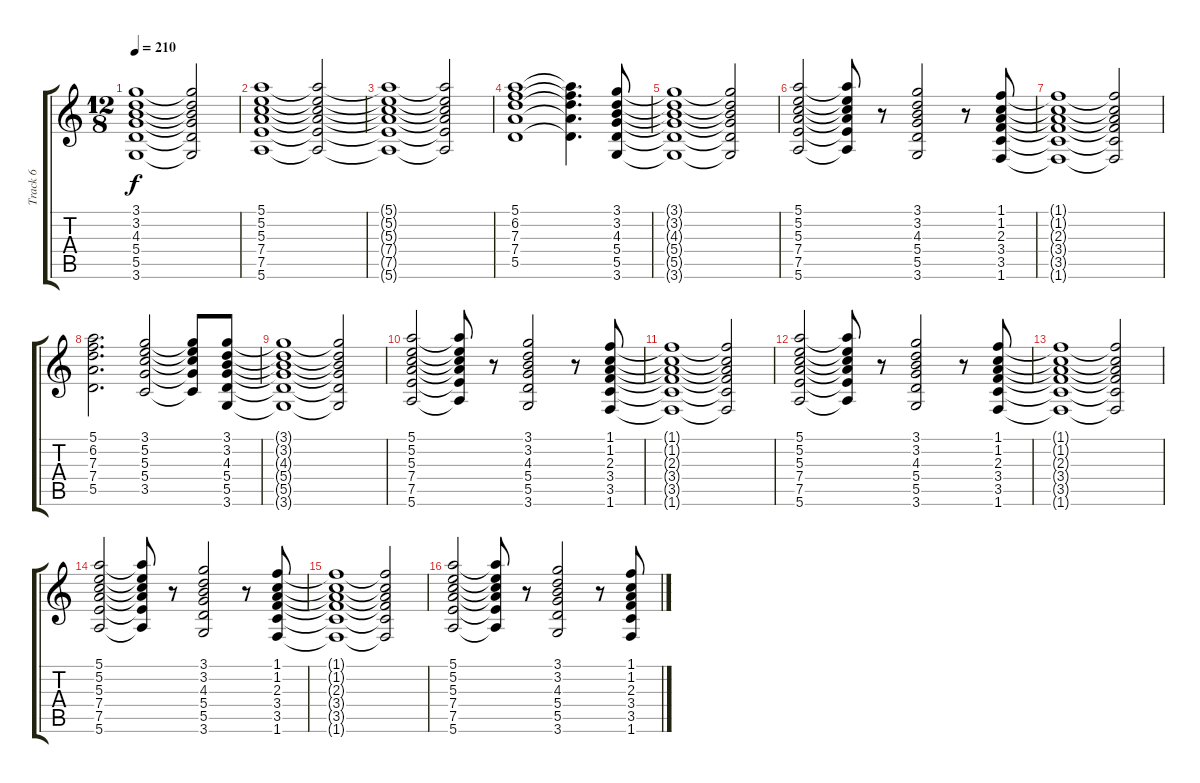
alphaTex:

\track ("Track 6" "Track 6") {instrument acousticguitarsteel}
\staff {score tabs}
\tuning (E4 B3 G3 D3 A2 E2) {hide}
\ts (12 8)
\tempo 210
\clef g2
\ks c
(3.1{t} 3.2{t} 4.3{t} 5.4{t} 5.5{t} 3.6{t}).1{dy f} (3.1{t} 3.2{t} 4.3{t} 5.4{t} 5.5{t} 3.6{t}).2 |
(5.1 5.2 5.3 7.4 7.5 5.6).1 (5.1{t} 5.2{t} 5.3{t} 7.4{t} 7.5{t} 5.6{t}).2 |
(5.1{t} 5.2{t} 5.3{t} 7.4{t} 7.5{t} 5.6{t}).1 (5.1{t} 5.2{t} 5.3{t} 7.4{t} 7.5{t} 5.6{t}).2 |
(5.1 6.2 7.3 7.4 5.5).1 (5.1{t} 6.2{t} 7.3{t} 7.4{t} 5.5{t}).4{d} (3.1 3.2 4.3 5.4 5.5 3.6).8 |
(3.1{t} 3.2{t} 4.3{t} 5.4{t} 5.5{t} 3.6{t}).1 (3.1{t} 3.2{t} 4.3{t} 5.4{t} 5.5{t} 3.6{t}).2 |
(5.1 5.2 5.3 7.4 7.5 5.6).2 (5.1{t} 5.2{t} 5.3{t} 7.4{t} 7.5{t} 5.6{t}).8 r.8 (3.1 3.2 4.3 5.4 5.5 3.6).2 r.8 (1.1 1.2 2.3 3.4 3.5 1.6).8 |
(1.1{t} 1.2{t} 2.3{t} 3.4{t} 3.5{t} 1.6{t}).1 (1.1{t} 1.2{t} 2.3{t} 3.4{t} 3.5{t} 1.6{t}).2 |
(5.1 6.2 7.3 7.4 5.5).2{d} (3.1 5.2 5.3 5.4 3.5).2 (3.1{t} 5.2{t} 5.3{t} 5.4{t} 3.5{t}).8 (3.1 3.2 4.3 5.4 5.5 3.6).8 |
(3.1{t} 3.2{t} 4.3{t} 5.4{t} 5.5{t} 3.6{t}).1 (3.1{t} 3.2{t} 4.3{t} 5.4{t} 5.5{t} 3.6{t}).2 |
(5.1 5.2 5.3 7.4 7.5 5.6).2 (5.1{t} 5.2{t} 5.3{t} 7.4{t} 7.5{t} 5.6{t}).8 r.8 (3.1 3.2 4.3 5.4 5.5 3.6).2 r.8 (1.1 1.2 2.3 3.4 3.5 1.6).8 |
(1.1{t} 1.2{t} 2.3{t} 3.4{t} 3.5{t} 1.6{t}).1 (1.1{t} 1.2{t} 2.3{t} 3.4{t} 3.5{t} 1.6{t}).2 |
(5.1 5.2 5.3 7.4 7.5 5.6).2 (5.1{t} 5.2{t} 5.3{t} 7.4{t} 7.5{t} 5.6{t}).8 r.8 (3.1 3.2 4.3 5.4 5.5 3.6).2 r.8 (1.1 1.2 2.3 3.4 3.5 1.6).8 |
(1.1{t} 1.2{t} 2.3{t} 3.4{t} 3.5{t} 1.6{t}).1 (1.1{t} 1.2{t} 2.3{t} 3.4{t} 3.5{t} 1.6{t}).2 |
(5.1 5.2 5.3 7.4 7.5 5.6).2 (5.1{t} 5.2{t} 5.3{t} 7.4{t} 7.5{t} 5.6{t}).8 r.8 (3.1 3.2 4.3 5.4 5.5 3.6).2 r.8 (1.1 1.2 2.3 3.4 3.5 1.6).8 |
(1.1{t} 1.2{t} 2.3{t} 3.4{t} 3.5{t} 1.6{t}).1 (1.1{t} 1.2{t} 2.3{t} 3.4{t} 3.5{t} 1.6{t}).2 |
(5.1 5.2 5.3 7.4 7.5 5.6).2 (5.1{t} 5.2{t} 5.3{t} 7.4{t} 7.5{t} 5.6{t}).8 r.8 (3.1 3.2 4.3 5.4 5.5 3.6).2 r.8 (1.1 1.2 2.3 3.4 3.5 1.6).8
